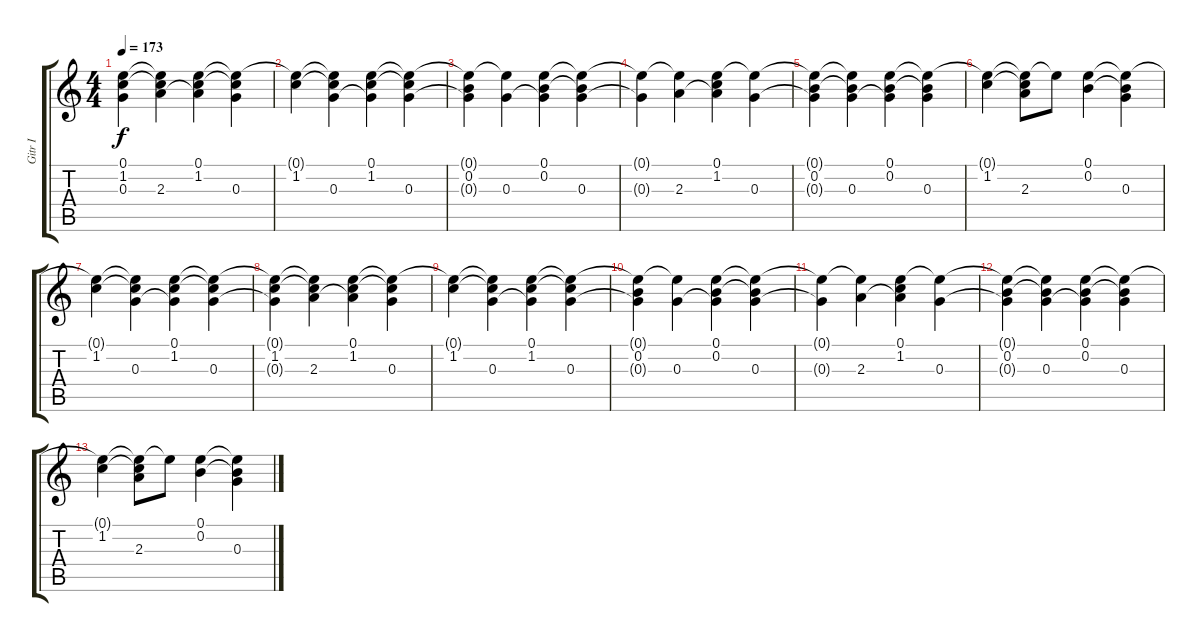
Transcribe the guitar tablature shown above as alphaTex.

\track ("Gitr I" "Gitr I") {instrument acousticguitarsteel}
\staff {score tabs}
\tuning (E4 B3 G3 D3 A2 E2) {hide}
\ts (4 4)
\tempo 173
\clef g2
\ks c
(0.1{t} 1.2 0.3{t}).4{dy f} (0.1{t} 1.2{t} 2.3).4 (0.1 1.2 2.3{t}).4 (0.1{t} 1.2{t} 0.3).4 |
(0.1{t} 1.2).4 (0.1{t} 1.2{t} 0.3).4 (0.1 1.2 0.3{t}).4 (0.1{t} 1.2{t} 0.3).4 |
(0.1{t} 0.2 0.3{t}).4 (0.1{t} 0.3).4 (0.1 0.2 0.3{t}).4 (0.1{t} 0.2{t} 0.3).4 |
(0.1{t} 0.3{t}).4{volume 3} (0.1{t} 2.3).4 (0.1 1.2 2.3{t}).4 (0.1{t} 0.3).4 |
(0.1{t} 0.2 0.3{t}).4 (0.1{t} 0.2{t} 0.3).4 (0.1 0.2 0.3{t}).4 (0.1{t} 0.2{t} 0.3).4 |
(0.1{t} 1.2).4 (0.1{t} 1.2{t} 2.3).8 0.1{t}.8 (0.1 0.2).4 (0.1{t} 0.2{t} 0.3).4 |
(0.1{t} 1.2).4 (0.1{t} 1.2{t} 0.3).4 (0.1 1.2 0.3{t}).4 (0.1{t} 1.2{t} 0.3).4 |
(0.1{t} 1.2 0.3{t}).4 (0.1{t} 1.2{t} 2.3).4 (0.1 1.2 2.3{t}).4{volume 1} (0.1{t} 1.2{t} 0.3).4 |
(0.1{t} 1.2).4 (0.1{t} 1.2{t} 0.3).4 (0.1 1.2 0.3{t}).4 (0.1{t} 1.2{t} 0.3).4 |
(0.1{t} 0.2 0.3{t}).4 (0.1{t} 0.3).4 (0.1 0.2 0.3{t}).4 (0.1{t} 0.2{t} 0.3).4 |
(0.1{t} 0.3{t}).4 (0.1{t} 2.3).4 (0.1 1.2 2.3{t}).4 (0.1{t} 0.3).4 |
(0.1{t} 0.2 0.3{t}).4{volume 0} (0.1{t} 0.2{t} 0.3).4 (0.1 0.2 0.3{t}).4 (0.1{t} 0.2{t} 0.3).4 |
(0.1{t} 1.2).4 (0.1{t} 1.2{t} 2.3).8 0.1{t}.8 (0.1 0.2).4 (0.1{t} 0.2{t} 0.3).4
